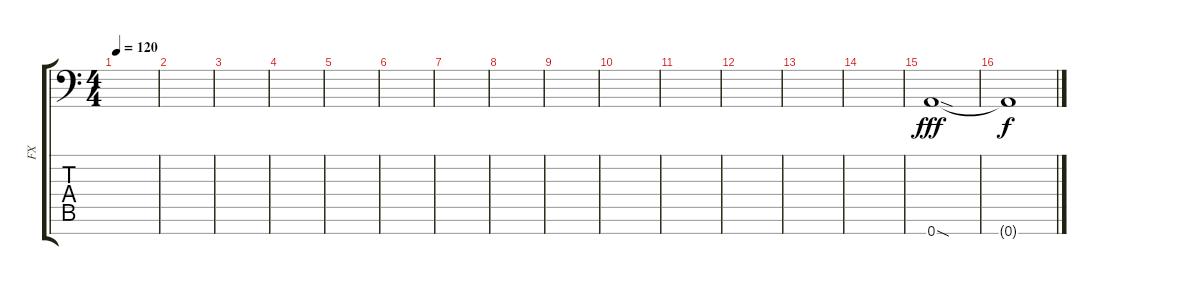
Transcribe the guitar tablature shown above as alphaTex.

\track ("FX" "FX") {instrument distortionguitar}
\staff {score tabs}
\tuning (E4 B3 G3 D3 A2 E2 A1) {hide}
\ts (4 4)
\tempo 120
\clef f4
\ks c
|
|
|
|
|
|
|
|
|
|
|
|
|
|
0.7{sod}.1{dy fff balance 8} |
0.7{t}.1{dy f}
